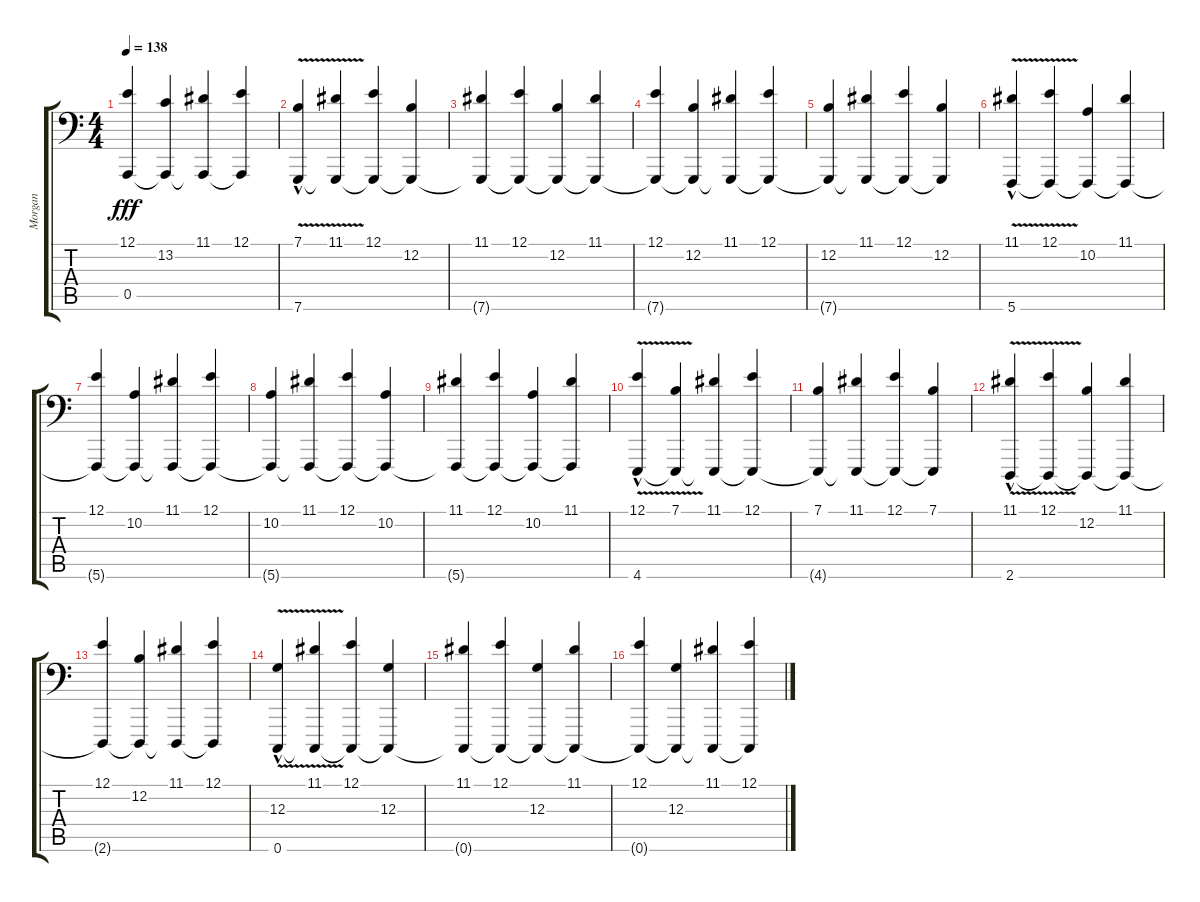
\track ("Morgan" "Morgan") {instrument harpsichord}
\staff {score tabs}
\tuning (E3 B2 G2 D2 A1 C1) {hide}
\ts (4 4)
\tempo 138
\clef f4
\ks c
(12.1 0.5{t}).4{dy fff} (13.2 0.5{t}).4 (11.1 0.5{t}).4 (12.1 0.5{t}).4 |
(7.1 7.6{v hac}).4 (11.1 7.6{t}).4 (12.1 7.6{t}).4 (12.2 7.6{t}).4 |
(11.1 7.6{t}).4 (12.1 7.6{t}).4 (12.2 7.6{t}).4 (11.1 7.6{t}).4 |
(12.1 7.6{t}).4 (12.2 7.6{t}).4 (11.1 7.6{t}).4 (12.1 7.6{t}).4 |
(12.2 7.6{t}).4 (11.1 7.6{t}).4 (12.1 7.6{t}).4 (12.2 7.6{t}).4 |
(11.1 5.6{v hac}).4 (12.1 5.6{t}).4 (10.2 5.6{t}).4 (11.1 5.6{t}).4 |
(12.1 5.6{t}).4 (10.2 5.6{t}).4 (11.1 5.6{t}).4 (12.1 5.6{t}).4 |
(10.2 5.6{t}).4 (11.1 5.6{t}).4 (12.1 5.6{t}).4 (10.2 5.6{t}).4 |
(11.1 5.6{t}).4 (12.1 5.6{t}).4 (10.2 5.6{t}).4 (11.1 5.6{t}).4 |
(12.1 4.6{v hac}).4 (7.1 4.6{t}).4 (11.1 4.6{t}).4 (12.1 4.6{t}).4 |
(7.1 4.6{t}).4 (11.1 4.6{t}).4 (12.1 4.6{t}).4 (7.1 4.6{t}).4 |
(11.1 2.6{v hac}).4 (12.1 2.6{t}).4 (12.2 2.6{t}).4 (11.1 2.6{t}).4 |
(12.1 2.6{t}).4 (12.2 2.6{t}).4 (11.1 2.6{t}).4 (12.1 2.6{t}).4 |
(12.3 0.6{v hac}).4 (11.1 0.6{t}).4 (12.1 0.6{t}).4 (12.3 0.6{t}).4 |
(11.1 0.6{t}).4 (12.1 0.6{t}).4 (12.3 0.6{t}).4 (11.1 0.6{t}).4 |
(12.1 0.6{t}).4 (12.3 0.6{t}).4 (11.1 0.6{t}).4 (12.1 0.6{t}).4
